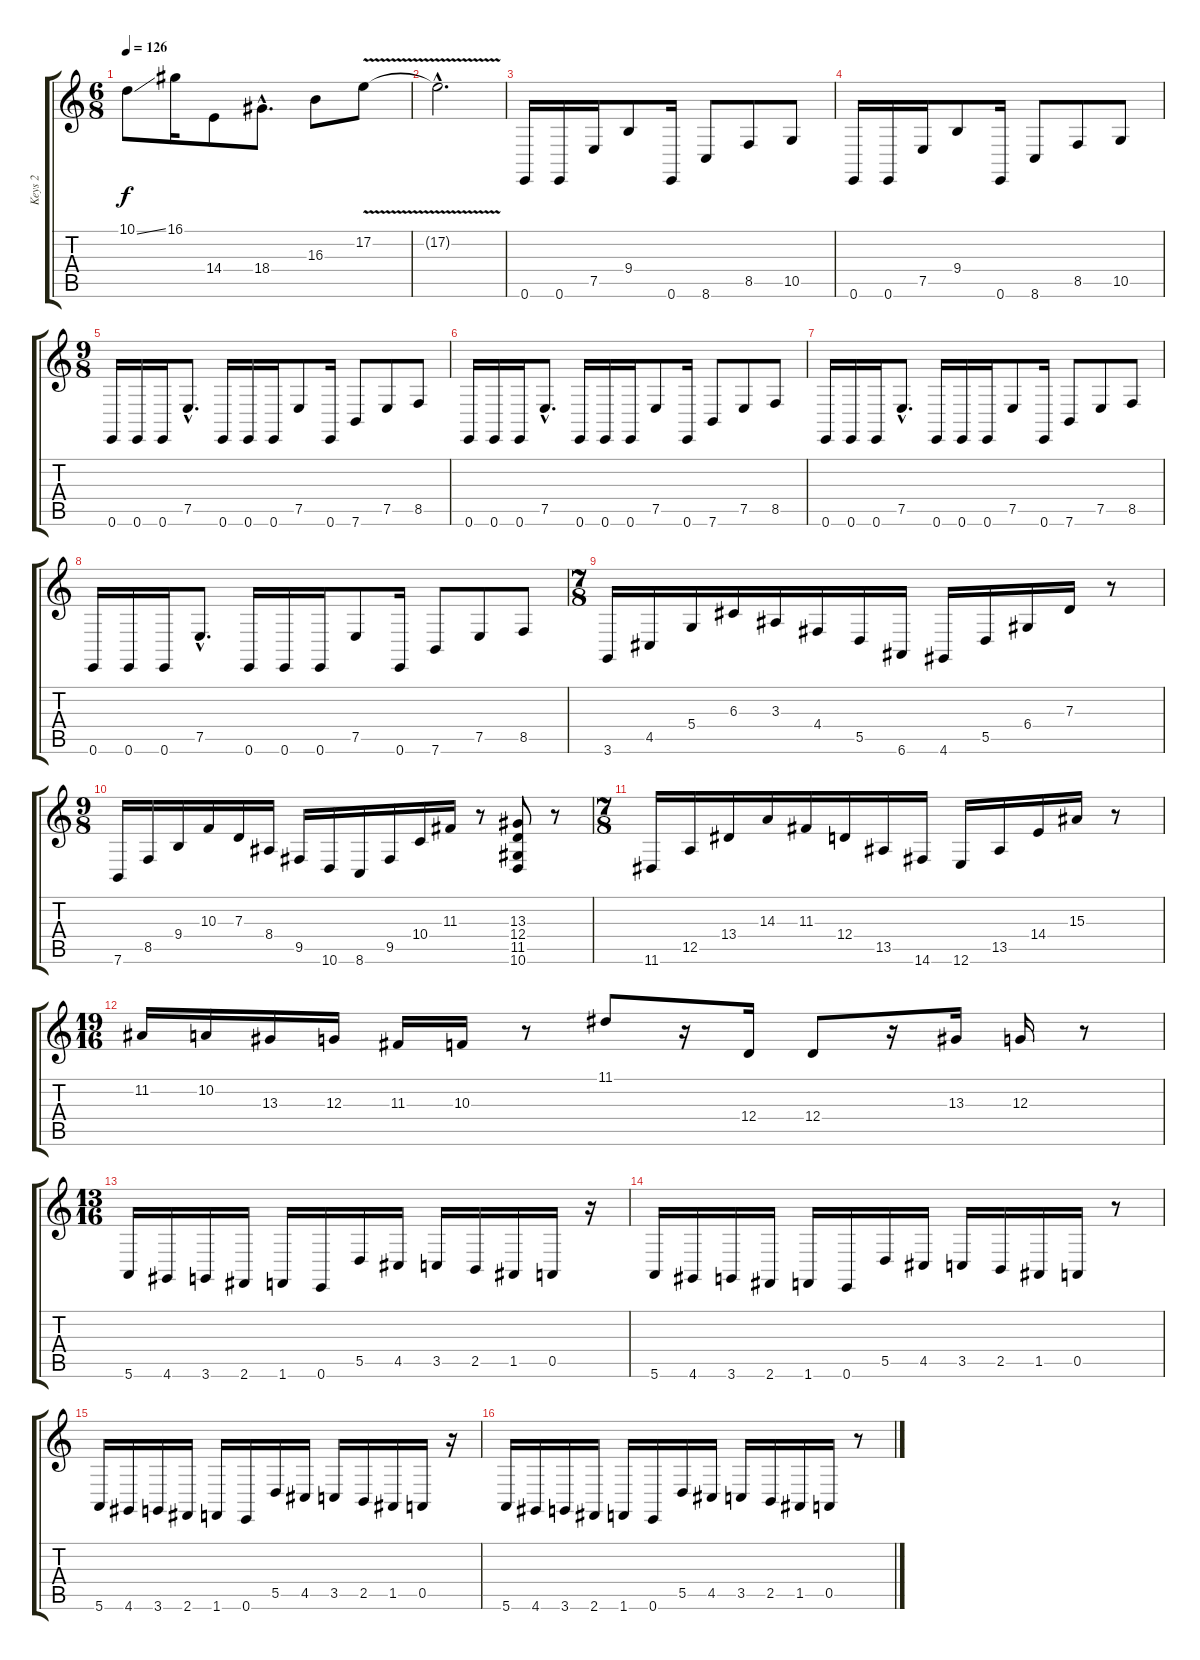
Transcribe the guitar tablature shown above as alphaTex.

\track ("Keys 2" "Keys 2") {instrument rockorgan}
\staff {score tabs}
\tuning (E4 B3 G3 D3 A2 E2) {hide}
\ts (6 8)
\tempo 126
\clef g2
\ks c
10.1{ss}.8{dy f} 16.1.16 14.4.8 18.4{hac}.8{d} 16.3.8 17.2{v}.8 |
17.2{hac t}.2{d} |
0.6.16 0.6.16 7.5.16 9.4.8 0.6.16 8.6.8 8.5.8 10.5.8 |
0.6.16 0.6.16 7.5.16 9.4.8 0.6.16 8.6.8 8.5.8 10.5.8 |
\ts (9 8)
0.6.16 0.6.16 0.6.16 7.5{hac}.8{d} 0.6.16 0.6.16 0.6.16 7.5.8 0.6.16 7.6.8 7.5.8 8.5.8 |
0.6.16 0.6.16 0.6.16 7.5{hac}.8{d} 0.6.16 0.6.16 0.6.16 7.5.8 0.6.16 7.6.8 7.5.8 8.5.8 |
0.6.16 0.6.16 0.6.16 7.5{hac}.8{d} 0.6.16 0.6.16 0.6.16 7.5.8 0.6.16 7.6.8 7.5.8 8.5.8 |
0.6.16 0.6.16 0.6.16 7.5{hac}.8{d} 0.6.16 0.6.16 0.6.16 7.5.8 0.6.16 7.6.8 7.5.8 8.5.8 |
\ts (7 8)
3.6.16 4.5.16 5.4.16 6.3.16 3.3.16 4.4.16 5.5.16 6.6.16 4.6.16 5.5.16 6.4.16 7.3.16 r.8 |
\ts (9 8)
7.6.16 8.5.16 9.4.16 10.3.16 7.3.16 8.4.16 9.5.16 10.6.16 8.6.16 9.5.16 10.4.16 11.3.16 r.8 (13.3 12.4 11.5 10.6).8 r.8 |
\ts (7 8)
11.6.16 12.5.16 13.4.16 14.3.16 11.3.16 12.4.16 13.5.16 14.6.16 12.6.16 13.5.16 14.4.16 15.3.16 r.8 |
\ts (19 16)
11.2.16 10.2.16 13.3.16 12.3.16 11.3.16 10.3.16 r.8 11.1.8 r.16 12.4.16 12.4.8 r.16 13.3.16 12.3.16 r.8 |
\ts (13 16)
5.6.16 4.6.16 3.6.16 2.6.16 1.6.16 0.6.16 5.5.16 4.5.16 3.5.16 2.5.16 1.5.16 0.5.16 r.16 |
5.6.16 4.6.16 3.6.16 2.6.16 1.6.16 0.6.16 5.5.16 4.5.16 3.5.16 2.5.16 1.5.16 0.5.16 r.8 |
5.6.16 4.6.16 3.6.16 2.6.16 1.6.16 0.6.16 5.5.16 4.5.16 3.5.16 2.5.16 1.5.16 0.5.16 r.16 |
5.6.16 4.6.16 3.6.16 2.6.16 1.6.16 0.6.16 5.5.16 4.5.16 3.5.16 2.5.16 1.5.16 0.5.16 r.8
